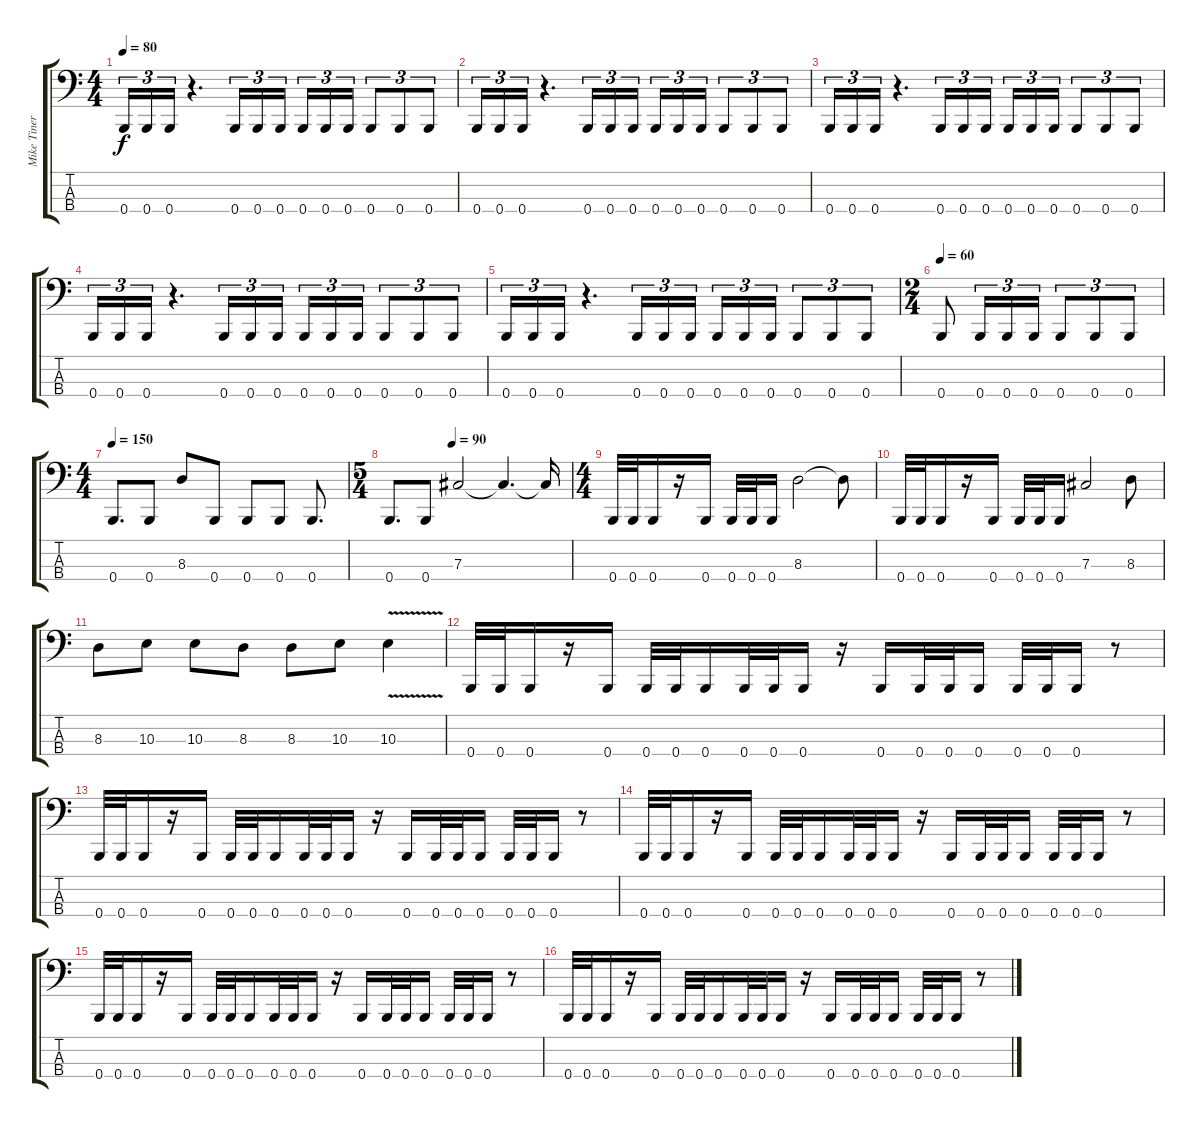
\track ("Mike Tiner (Bass)" "Mike Tiner") {instrument electricbasspick}
\staff {score tabs}
\tuning (E2 B1 Gb1 B0) {hide}
\ts (4 4)
\tempo 80
\clef f4
\ks c
0.4.16{tu (3 2) dy f} 0.4.16{tu (3 2)} 0.4.16{tu (3 2)} r.4{d} 0.4.16{tu (3 2)} 0.4.16{tu (3 2)} 0.4.16{tu (3 2) beam splitsecondary} 0.4.16{tu (3 2)} 0.4.16{tu (3 2)} 0.4.16{tu (3 2)} 0.4.8{tu (3 2)} 0.4.8{tu (3 2)} 0.4.8{tu (3 2)} |
0.4.16{tu (3 2)} 0.4.16{tu (3 2)} 0.4.16{tu (3 2)} r.4{d} 0.4.16{tu (3 2)} 0.4.16{tu (3 2)} 0.4.16{tu (3 2) beam splitsecondary} 0.4.16{tu (3 2)} 0.4.16{tu (3 2)} 0.4.16{tu (3 2)} 0.4.8{tu (3 2)} 0.4.8{tu (3 2)} 0.4.8{tu (3 2)} |
0.4.16{tu (3 2)} 0.4.16{tu (3 2)} 0.4.16{tu (3 2)} r.4{d} 0.4.16{tu (3 2)} 0.4.16{tu (3 2)} 0.4.16{tu (3 2) beam splitsecondary} 0.4.16{tu (3 2)} 0.4.16{tu (3 2)} 0.4.16{tu (3 2)} 0.4.8{tu (3 2)} 0.4.8{tu (3 2)} 0.4.8{tu (3 2)} |
0.4.16{tu (3 2)} 0.4.16{tu (3 2)} 0.4.16{tu (3 2)} r.4{d} 0.4.16{tu (3 2)} 0.4.16{tu (3 2)} 0.4.16{tu (3 2) beam splitsecondary} 0.4.16{tu (3 2)} 0.4.16{tu (3 2)} 0.4.16{tu (3 2)} 0.4.8{tu (3 2)} 0.4.8{tu (3 2)} 0.4.8{tu (3 2)} |
0.4.16{tu (3 2)} 0.4.16{tu (3 2)} 0.4.16{tu (3 2)} r.4{d} 0.4.16{tu (3 2)} 0.4.16{tu (3 2)} 0.4.16{tu (3 2) beam splitsecondary} 0.4.16{tu (3 2)} 0.4.16{tu (3 2)} 0.4.16{tu (3 2)} 0.4.8{tu (3 2)} 0.4.8{tu (3 2)} 0.4.8{tu (3 2)} |
\ts (2 4)
\tempo 60
0.4.8 0.4.16{tu (3 2)} 0.4.16{tu (3 2)} 0.4.16{tu (3 2)} 0.4.8{tu (3 2)} 0.4.8{tu (3 2)} 0.4.8{tu (3 2)} |
\ts (4 4)
\tempo 150
0.4.8{d} 0.4.8 8.3.8 0.4.8 0.4.8 0.4.8 0.4.8{d} |
\ts (5 4)
\tempo (90 0.35)
0.4.8{d} 0.4.8 7.3.2 7.3{t}.4{d} 7.3{t}.16 |
\ts (4 4)
0.4.32 0.4.32 0.4.16 r.16 0.4.16 0.4.32 0.4.32 0.4.16 8.3.2 8.3{t}.8 |
0.4.32 0.4.32 0.4.16 r.16 0.4.16 0.4.32 0.4.32 0.4.16 7.3.2 8.3.8 |
8.3.8 10.3.8 10.3.8 8.3.8 8.3.8 10.3.8 10.3{v}.4 |
0.4.32 0.4.32 0.4.16 r.16 0.4.16 0.4.32 0.4.32 0.4.16 0.4.32 0.4.32 0.4.16 r.16 0.4.16 0.4.32 0.4.32 0.4.16 0.4.32 0.4.32 0.4.16 r.8 |
0.4.32 0.4.32 0.4.16 r.16 0.4.16 0.4.32 0.4.32 0.4.16 0.4.32 0.4.32 0.4.16 r.16 0.4.16 0.4.32 0.4.32 0.4.16 0.4.32 0.4.32 0.4.16 r.8 |
0.4.32 0.4.32 0.4.16 r.16 0.4.16 0.4.32 0.4.32 0.4.16 0.4.32 0.4.32 0.4.16 r.16 0.4.16 0.4.32 0.4.32 0.4.16 0.4.32 0.4.32 0.4.16 r.8 |
0.4.32 0.4.32 0.4.16 r.16 0.4.16 0.4.32 0.4.32 0.4.16 0.4.32 0.4.32 0.4.16 r.16 0.4.16 0.4.32 0.4.32 0.4.16 0.4.32 0.4.32 0.4.16 r.8 |
0.4.32 0.4.32 0.4.16 r.16 0.4.16 0.4.32 0.4.32 0.4.16 0.4.32 0.4.32 0.4.16 r.16 0.4.16 0.4.32 0.4.32 0.4.16 0.4.32 0.4.32 0.4.16 r.8
